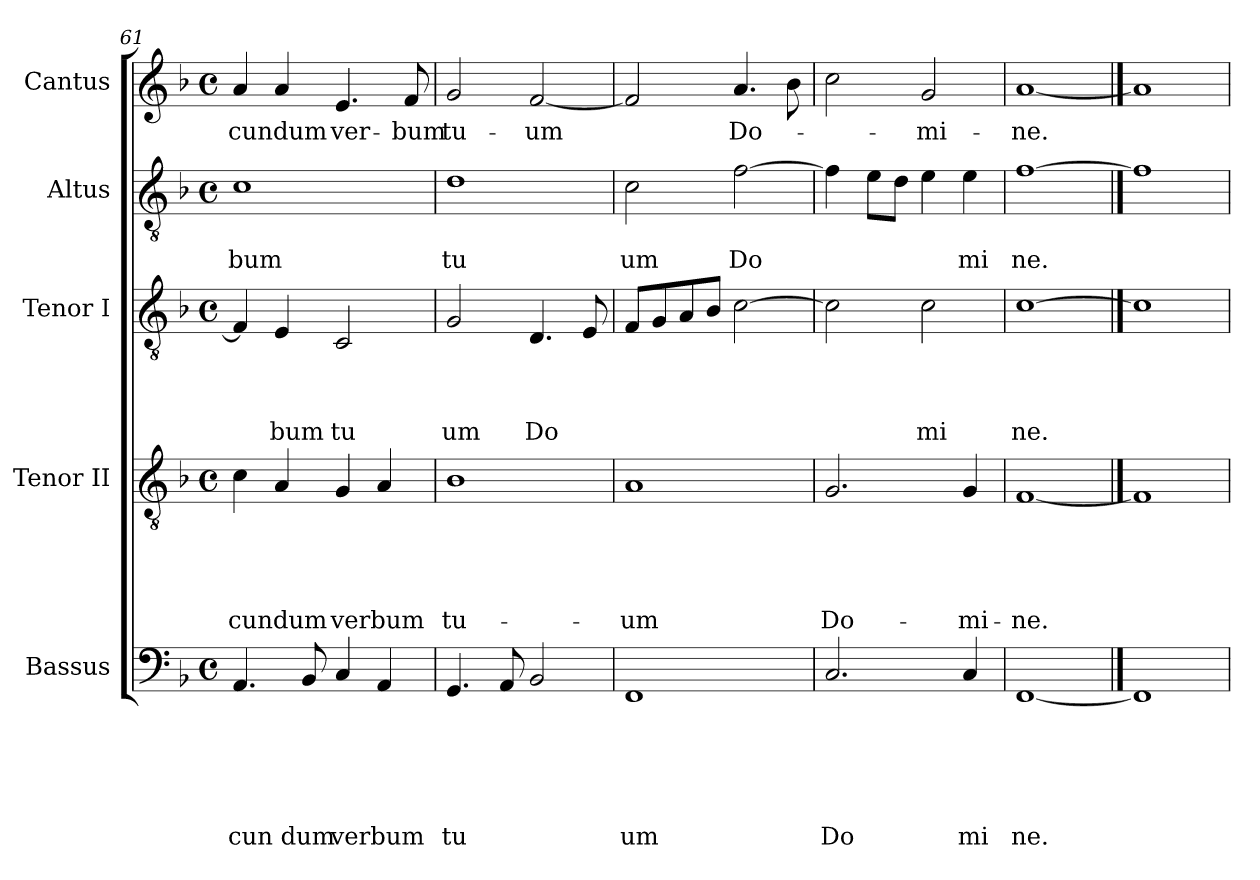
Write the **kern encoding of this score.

**kern	**text	**text	**text	**text	**text	**text	**kern	**text	**text	**text	**text	**text	**kern	**text	**text	**text	**text	**kern	**text	**text	**kern	**text
*part5	*part5	*part5	*part5	*part5	*part5	*part5	*part4	*part4	*part4	*part4	*part4	*part4	*part3	*part3	*part3	*part3	*part3	*part2	*part2	*part2	*part1	*part1
*staff5	*staff5	*staff5	*staff5	*staff5	*staff5	*staff5	*staff4	*staff4	*staff4	*staff4	*staff4	*staff4	*staff3	*staff3	*staff3	*staff3	*staff3	*staff2	*staff2	*staff2	*staff1	*staff1
*I"Bassus	*	*	*	*	*	*	*I"Tenor II	*	*	*	*	*	*I"Tenor I	*	*	*	*	*I"Altus	*	*	*I"Cantus	*
*clefF4	*	*	*	*	*	*	*clefGv2	*	*	*	*	*	*clefGv2	*	*	*	*	*clefGv2	*	*	*clefG2	*
*k[b-]	*	*	*	*	*	*	*k[b-]	*	*	*	*	*	*k[b-]	*	*	*	*	*k[b-]	*	*	*k[b-]	*
*F:	*	*	*	*	*	*	*F:	*	*	*	*	*	*F:	*	*	*	*	*F:	*	*	*F:	*
*M4/4	*	*	*	*	*	*	*M4/4	*	*	*	*	*	*M4/4	*	*	*	*	*M4/4	*	*	*M4/4	*
*met(c)	*	*	*	*	*	*	*met(c)	*	*	*	*	*	*met(c)	*	*	*	*	*met(c)	*	*	*met(c)	*
=61	=61	=61	=61	=61	=61	=61	=61	=61	=61	=61	=61	=61	=61	=61	=61	=61	=61	=61	=61	=61	=61	=61
!	!	!	!	!	!	!LO:LY:b	!	!	!	!	!	!LO:LY:b	!	!	!	!	!	!	!	!LO:LY:b	!	!LO:LY:b
4.AA/	.	.	.	.	.	cun	4c\	.	.	.	.	-cundum	4F/]	.	.	.	.	1c	.	bum	4a/	-cundum
!	!	!	!	!	!	!	!	!	!	!	!	!	!	!	!	!	!LO:LY:b	!	!	!	!	!
.	.	.	.	.	.	.	4A/	.	.	.	.	.	4E/	.	.	.	bum	.	.	.	4a/	.
!	!	!	!	!	!	!LO:LY:b	!	!	!	!	!	!	!	!	!	!	!	!	!	!	!	!
8BB-/	.	.	.	.	.	dum	.	.	.	.	.	.	.	.	.	.	.	.	.	.	.	.
!	!	!	!	!	!	!LO:LY:b	!	!	!	!	!	!LO:LY:b	!	!	!	!	!LO:LY:b	!	!	!	!	!LO:LY:b
4C/	.	.	.	.	.	verbum	4G/	.	.	.	.	verbum	2C/	.	.	.	tu	.	.	.	4.e/	ver-
4AA/	.	.	.	.	.	.	4A/	.	.	.	.	.	.	.	.	.	.	.	.	.	.	.
!	!	!	!	!	!	!	!	!	!	!	!	!	!	!	!	!	!	!	!	!	!	!LO:LY:b
.	.	.	.	.	.	.	.	.	.	.	.	.	.	.	.	.	.	.	.	.	8f/	-bum
=62	=62	=62	=62	=62	=62	=62	=62	=62	=62	=62	=62	=62	=62	=62	=62	=62	=62	=62	=62	=62	=62	=62
!	!	!	!	!	!	!LO:LY:b	!	!	!	!	!	!LO:LY:b	!	!	!	!	!LO:LY:b	!	!	!LO:LY:b	!	!LO:LY:b
4.GG/	.	.	.	.	.	tu	1B-	.	.	.	.	tu-	2G/	.	.	.	um	1d	.	tu	2g/	tu-
8AA/	.	.	.	.	.	.	.	.	.	.	.	.	.	.	.	.	.	.	.	.	.	.
!	!	!	!	!	!	!	!	!	!	!	!	!	!	!	!	!	!LO:LY:b	!	!	!	!	!LO:LY:b
2BB-/	.	.	.	.	.	.	.	.	.	.	.	.	4.D/	.	.	.	Do	.	.	.	[<2f/	-um
.	.	.	.	.	.	.	.	.	.	.	.	.	8E/	.	.	.	.	.	.	.	.	.
=63	=63	=63	=63	=63	=63	=63	=63	=63	=63	=63	=63	=63	=63	=63	=63	=63	=63	=63	=63	=63	=63	=63
!	!	!	!	!	!	!LO:LY:b	!	!	!	!	!	!LO:LY:b	!	!	!	!	!	!	!	!LO:LY:b	!	!
1FF	.	.	.	.	.	um	1A	.	.	.	.	-um	8F/L	.	.	.	.	2c\	.	um	2f/]	.
.	.	.	.	.	.	.	.	.	.	.	.	.	8G/	.	.	.	.	.	.	.	.	.
.	.	.	.	.	.	.	.	.	.	.	.	.	8A/	.	.	.	.	.	.	.	.	.
.	.	.	.	.	.	.	.	.	.	.	.	.	8B-/J	.	.	.	.	.	.	.	.	.
!	!	!	!	!	!	!	!	!	!	!	!	!	!	!	!	!	!	!	!	!LO:LY:b	!	!LO:LY:b
.	.	.	.	.	.	.	.	.	.	.	.	.	[>2c\	.	.	.	.	[>2f\	.	Do	4.a/	Do-
.	.	.	.	.	.	.	.	.	.	.	.	.	.	.	.	.	.	.	.	.	8b-\	.
=64	=64	=64	=64	=64	=64	=64	=64	=64	=64	=64	=64	=64	=64	=64	=64	=64	=64	=64	=64	=64	=64	=64
!	!	!	!	!	!	!LO:LY:b	!	!	!	!	!	!LO:LY:b	!	!	!	!	!	!	!	!	!	!
2.C/	.	.	.	.	.	Do	2.G/	.	.	.	.	Do-	2c\]	.	.	.	.	4f\]	.	.	2cc\	.
.	.	.	.	.	.	.	.	.	.	.	.	.	.	.	.	.	.	8e\L	.	.	.	.
.	.	.	.	.	.	.	.	.	.	.	.	.	.	.	.	.	.	8d\J	.	.	.	.
!	!	!	!	!	!	!	!	!	!	!	!	!	!	!	!	!	!LO:LY:b	!	!	!	!	!LO:LY:b
.	.	.	.	.	.	.	.	.	.	.	.	.	2c\	.	.	.	mi	4e\	.	.	2g/	-mi-
!	!	!	!	!	!	!LO:LY:b	!	!	!	!	!	!LO:LY:b	!	!	!	!	!	!	!	!LO:LY:b	!	!
4C/	.	.	.	.	.	mi	4G/	.	.	.	.	-mi-	.	.	.	.	.	4e\	.	mi	.	.
=65	=65	=65	=65	=65	=65	=65	=65	=65	=65	=65	=65	=65	=65	=65	=65	=65	=65	=65	=65	=65	=65	=65
!	!	!	!	!	!	!LO:LY:b	!	!	!	!	!	!LO:LY:b	!	!	!	!	!LO:LY:b	!	!	!LO:LY:b	!	!LO:LY:b
[1FF	.	.	.	.	.	ne.	[1F	.	.	.	.	-ne.	[1c	.	.	.	ne.	[1f	.	ne.	[1a	-ne.
==66	==66	==66	==66	==66	==66	==66	==66	==66	==66	==66	==66	==66	==66	==66	==66	==66	==66	==66	==66	==66	==66	==66
1FF]	.	.	.	.	.	.	1F]	.	.	.	.	.	1c]	.	.	.	.	1f]	.	.	1a]	.
=	=	=	=	=	=	=	=	=	=	=	=	=	=	=	=	=	=	=	=	=	=	=
*-	*-	*-	*-	*-	*-	*-	*-	*-	*-	*-	*-	*-	*-	*-	*-	*-	*-	*-	*-	*-	*-	*-
